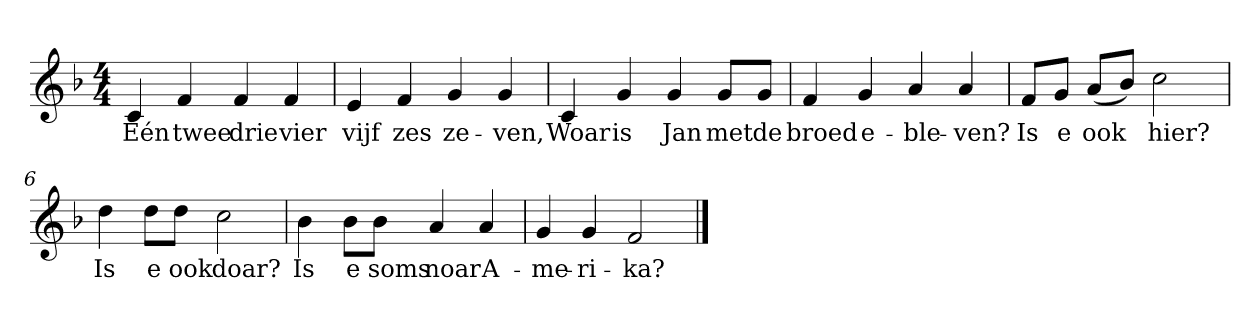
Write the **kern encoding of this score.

**kern	**text
*part1	*part1
*staff1	*staff1
*clefG2	*
*k[b-]	*
*F:	*
*M4/4	*
*MM120	*
=1	=1
4c	Eén
4f	twee
4f	drie
4f	vier
=2	=2
4e	vijf
4f	zes
4g	ze-
4g	-ven,
=3	=3
4c	Woar
4g	is
4g	Jan
8g/L	met
8g/J	de
=4	=4
4f	broed
4g	e-
4a	-ble-
4a	-ven?
=5	=5
8f/L	Is
8g/J	e
(8a/L	ook
8b-/J)	.
2cc	hier?
=6	=6
4dd	Is
8dd\L	e
8dd\J	ook
2cc	doar?
=7	=7
4b-	Is
8b-\L	e
8b-\J	soms
4a	noar
4a	A-
=8	=8
4g	-me-
4g	-ri-
2f	-ka?
==	==
*-	*-
